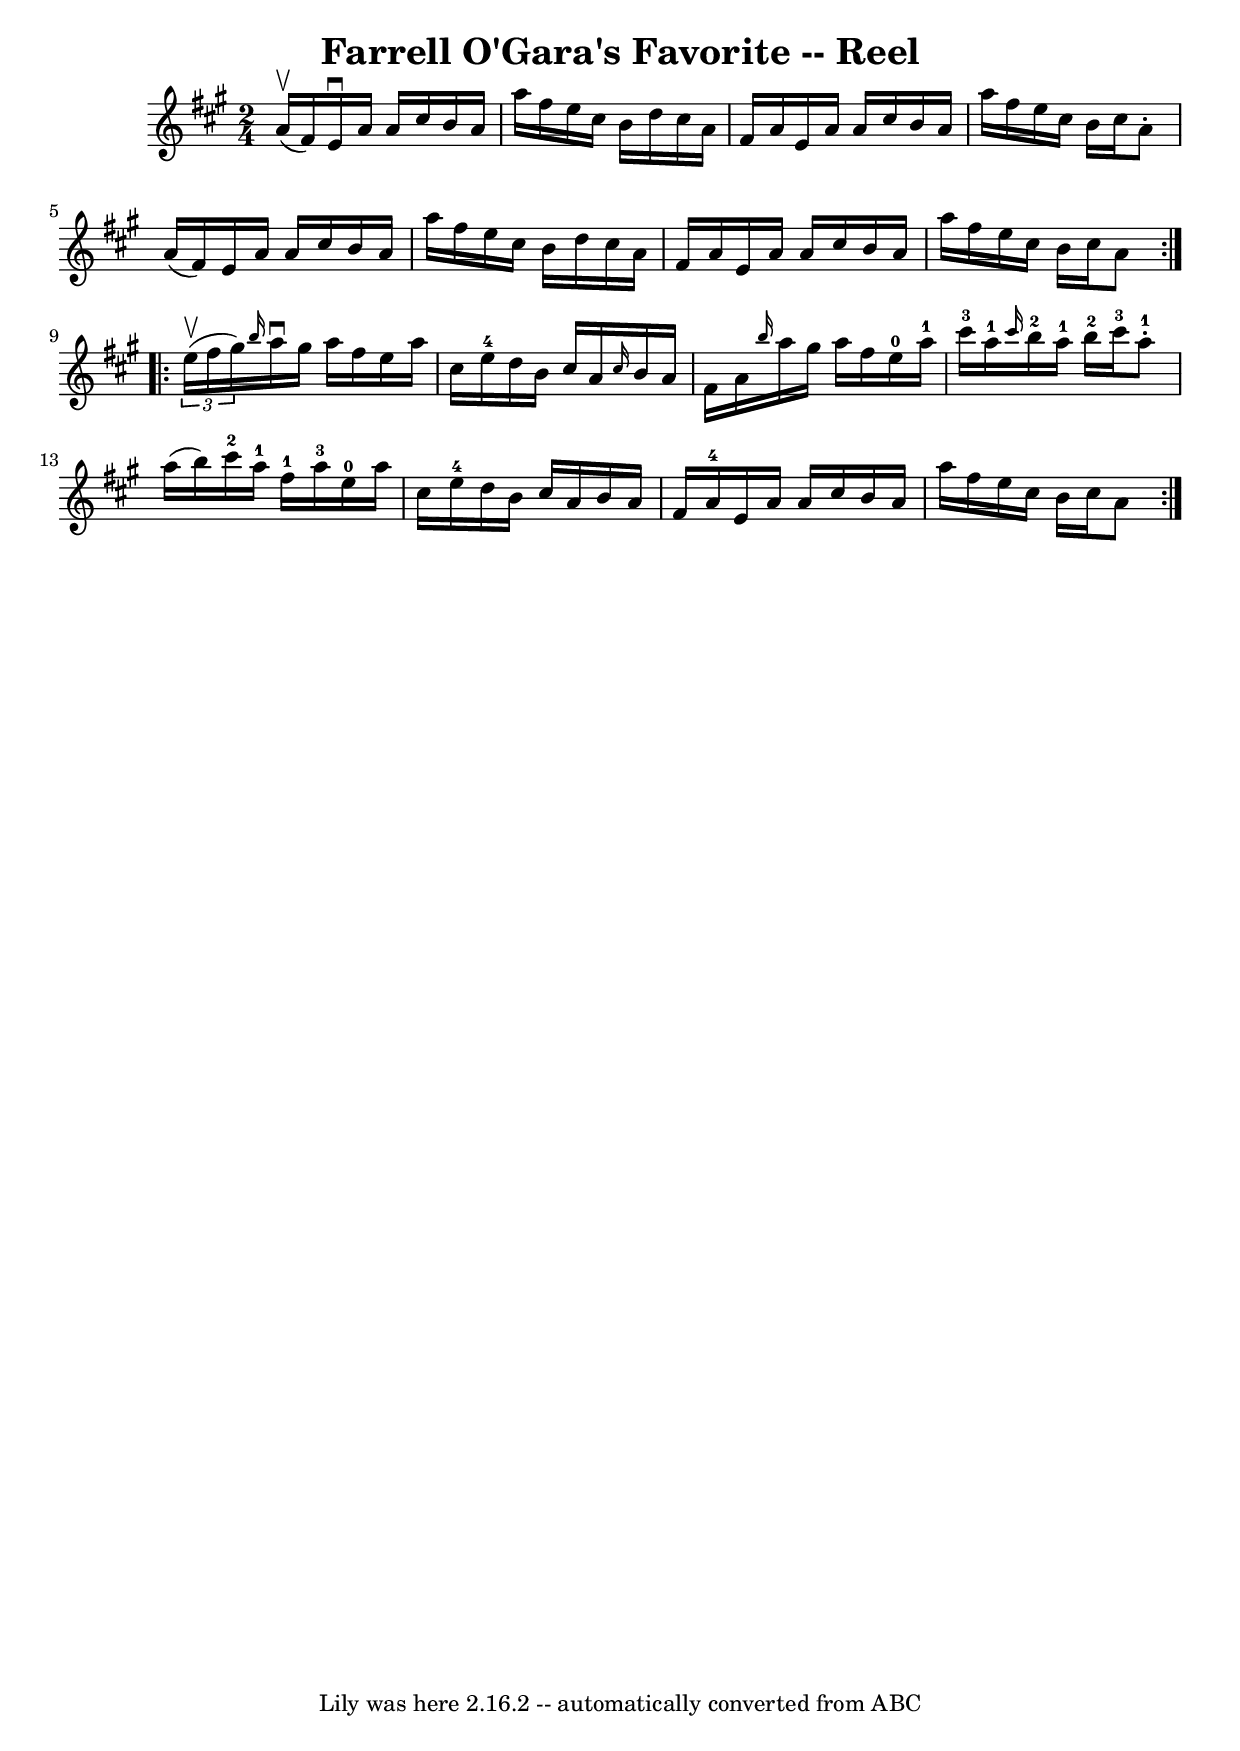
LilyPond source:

\version "2.16.2"
\include "Mammoth.ily"
\header {
  %% book = "Ryan's Mammoth Collection"
  crossRefNumber = "1"
  footnotes = "\\\\370"
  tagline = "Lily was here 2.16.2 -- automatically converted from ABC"
  title = "Farrell O'Gara's Favorite -- Reel"

}
voicedefault =  {



  \repeat volta 2 {

    \time 2/4 
    \key a \major     a'16^\upbow(fis'16)  |
    e'16^\downbow a'16 a'16 cis''16 b'16 a'16 a''16 fis''16     |
    e''16 cis''16 b'16 d''16 cis''16 a'16 fis'16         a'16     |
    e'16 a'16 a'16 cis''16 b'16 a'16 a''16         fis''16     |
    e''16 cis''16 b'16 cis''16 a'8-. a'16 (     fis'16)    |
    e'16 a'16 a'16 cis''16 b'16 a'16         a''16 fis''16     |
    e''16 cis''16 b'16 d''16 cis''16         a'16 fis'16 a'16     |
    e'16 a'16 a'16 cis''16 b'16         a'16 a''16 fis''16     |
    e''16 cis''16 b'16 cis''16    
    a'8    
  }     
  \repeat volta 2 {
    \times 2/3 { e''16^\upbow(fis''16    
		 gis''16)  	       }  |
    \grace { b''16  
	   } a''16^\downbow gis''16         a''16 fis''16 e''16 a''16 cis''16 e''16-4    |
    d''16  
    b'16 cis''16 a'16  \grace { cis''16  
			      } b'16 a'16 fis'16         a'16     |
    \grace { b''16  
	   } a''16 gis''16 a''16 fis''16         e''16-0 a''16-1 cis'''16-3 a''16-1    |
    
    \grace { cis'''16   	   } b''16-2 a''16-1 b''16-2 cis'''16-3 a''8-1-. a''16 (b''16)    |
    cis'''16-2   
    a''16-1 fis''16-1 a''16-3 e''16-0 a''16 cis''16         e''16-4    |
    d''16 b'16 cis''16 a'16 b'16 a'16         fis'16 a'16-4    |
    e'16 a'16 a'16 cis''16 b'16         a'16 a''16 fis''16     |
    e''16 cis''16 b'16 cis''16  
    a'8      
  }   

}

\score{
  <<

    \context Staff="default"
    {
      \voicedefault 
      
    }

  >>
  \layout {
    
  }
  \midi {
  }

}
